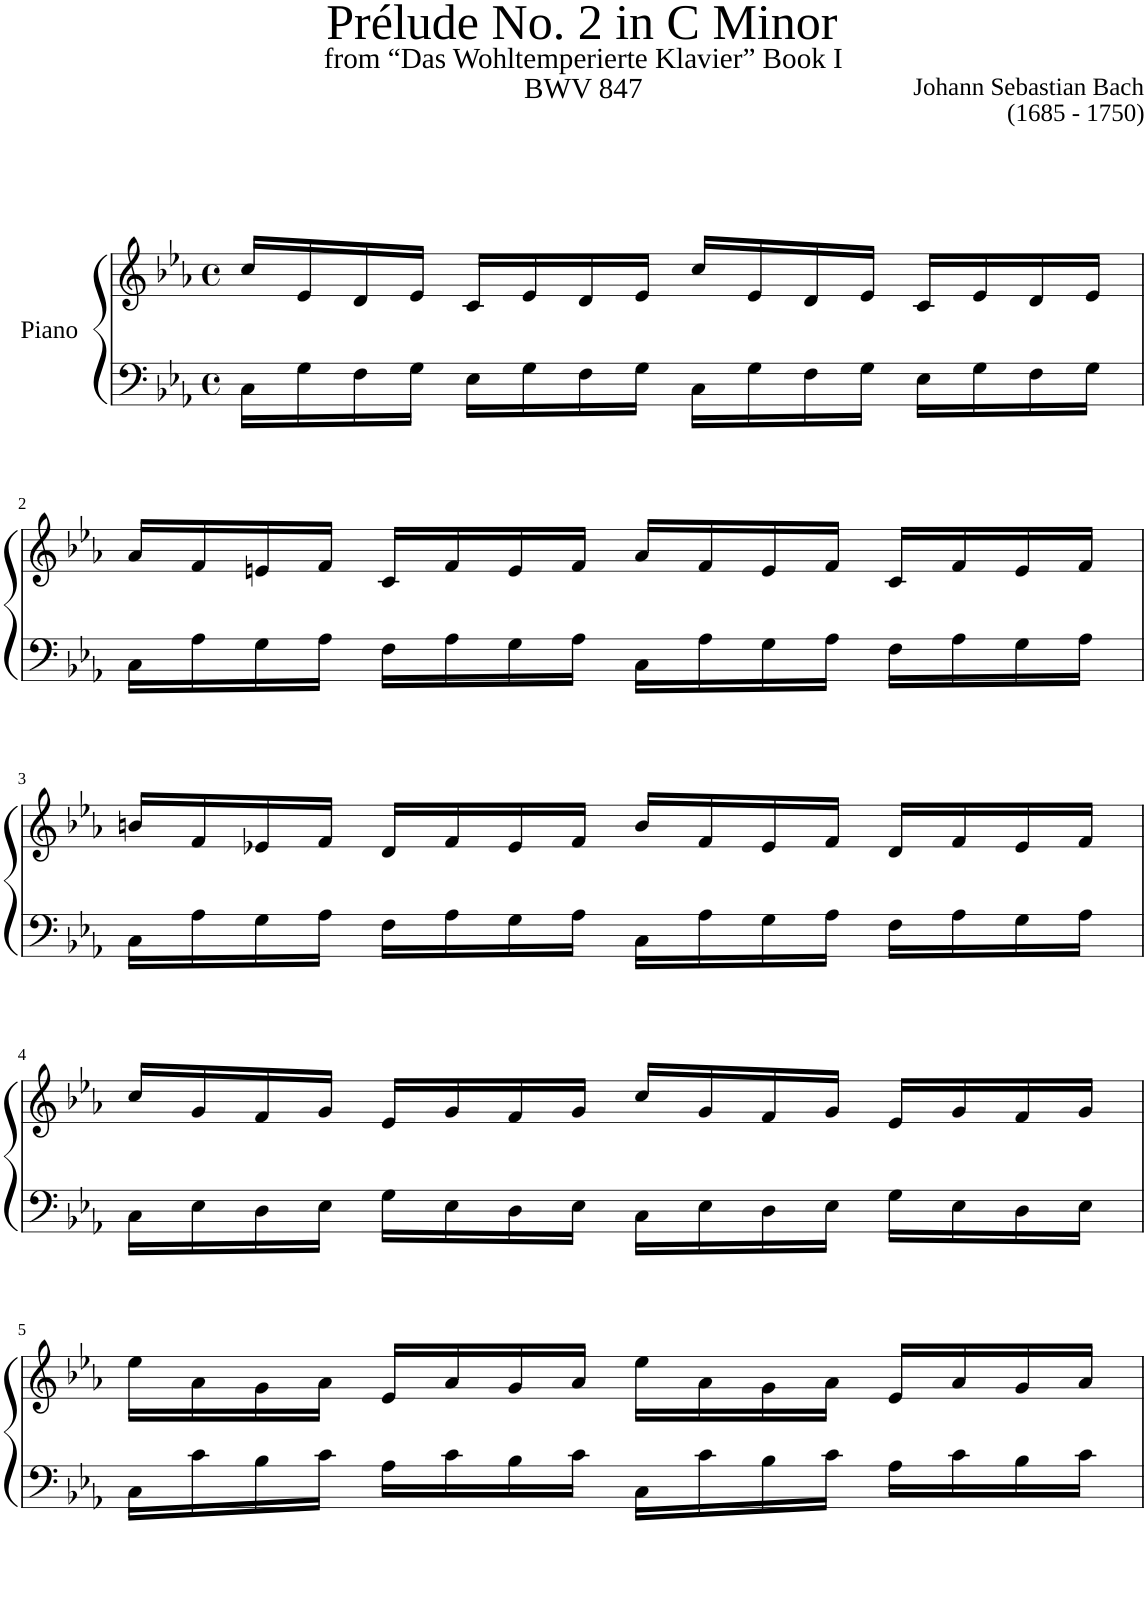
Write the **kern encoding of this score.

**kern	**kern
*part1	*part1
*staff2	*staff1
*I"Piano	*
*I'Pno	*
*clefF4	*clefG2
*k[b-e-a-]	*k[b-e-a-]
*M4/4	*M4/4
*met(c)	*met(c)
=1	=1
16C\LL	16cc/LL
16G\	16e-/
16F\	16d/
16G\JJ	16e-/JJ
16E-\LL	16c/LL
16G\	16e-/
16F\	16d/
16G\JJ	16e-/JJ
16C\LL	16cc/LL
16G\	16e-/
16F\	16d/
16G\JJ	16e-/JJ
16E-\LL	16c/LL
16G\	16e-/
16F\	16d/
16G\JJ	16e-/JJ
!!LO:LB:g=z
=2	=2
16C\LL	16a-/LL
16A-\	16f/
16G\	16en/
16A-\JJ	16f/JJ
16F\LL	16c/LL
16A-\	16f/
16G\	16e/
16A-\JJ	16f/JJ
16C\LL	16a-/LL
16A-\	16f/
16G\	16e/
16A-\JJ	16f/JJ
16F\LL	16c/LL
16A-\	16f/
16G\	16e/
16A-\JJ	16f/JJ
!!LO:LB:g=z
=3	=3
16C\LL	16bn/LL
16A-\	16f/
16G\	16e-X/
16A-\JJ	16f/JJ
16F\LL	16d/LL
16A-\	16f/
16G\	16e-/
16A-\JJ	16f/JJ
16C\LL	16b/LL
16A-\	16f/
16G\	16e-/
16A-\JJ	16f/JJ
16F\LL	16d/LL
16A-\	16f/
16G\	16e-/
16A-\JJ	16f/JJ
!!LO:LB:g=z
=4	=4
16C\LL	16cc/LL
16E-\	16g/
16D\	16f/
16E-\JJ	16g/JJ
16G\LL	16e-/LL
16E-\	16g/
16D\	16f/
16E-\JJ	16g/JJ
16C\LL	16cc/LL
16E-\	16g/
16D\	16f/
16E-\JJ	16g/JJ
16G\LL	16e-/LL
16E-\	16g/
16D\	16f/
16E-\JJ	16g/JJ
!!LO:LB:g=z
=5	=5
16C\LL	16ee-\LL
16c\	16a-\
16B-\	16g\
16c\JJ	16a-\JJ
16A-\LL	16e-/LL
16c\	16a-/
16B-\	16g/
16c\JJ	16a-/JJ
16C\LL	16ee-\LL
16c\	16a-\
16B-\	16g\
16c\JJ	16a-\JJ
16A-\LL	16e-/LL
16c\	16a-/
16B-\	16g/
16c\JJ	16a-/JJ
=	=
*-	*-
